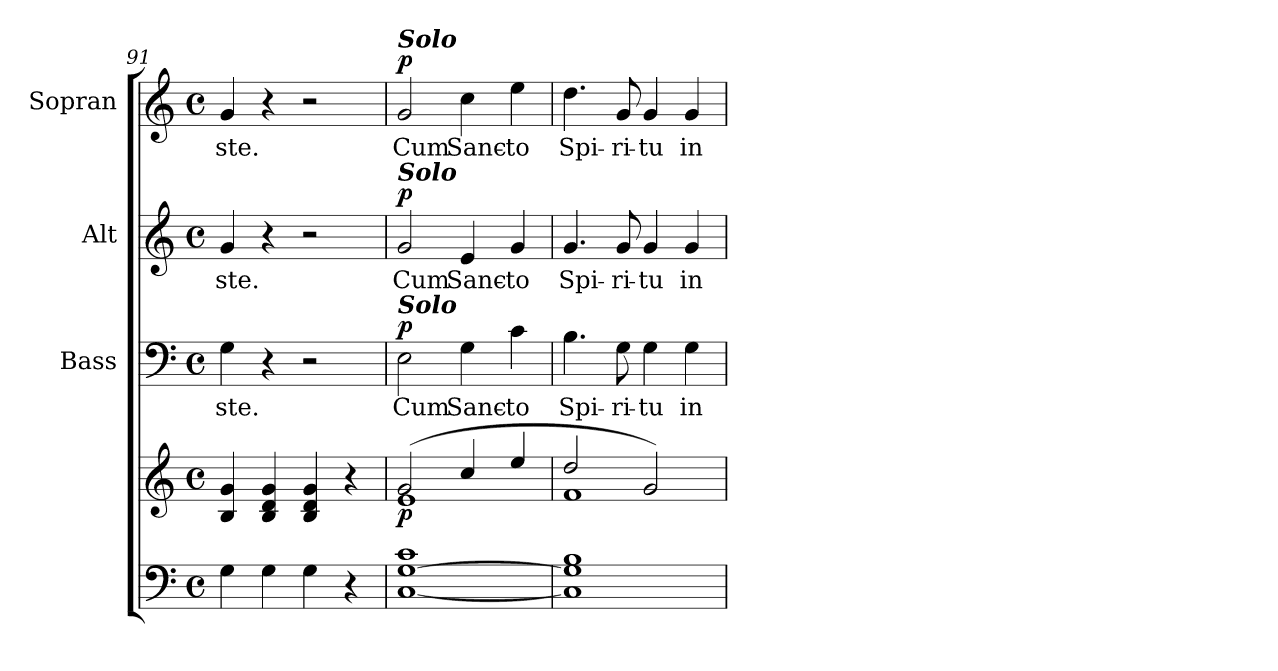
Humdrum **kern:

**kern	**kern	**dynam	**kern	**text	**dynam	**kern	**text	**dynam	**kern	**text	**dynam
*part4	*part4	*part4	*part3	*part3	*part3	*part2	*part2	*part2	*part1	*part1	*part1
*staff5	*staff4	*staff4/5	*staff3	*staff3	*staff3	*staff2	*staff2	*staff2	*staff1	*staff1	*staff1
*	*	*	*I"Bass	*	*	*I"Alt	*	*	*I"Sopran	*	*
*	*	*	*I'B.	*	*	*I'A.	*	*	*I'S.	*	*
*clefF4	*clefG2	*	*clefF4	*	*	*clefG2	*	*	*clefG2	*	*
*k[]	*k[]	*	*k[]	*	*	*k[]	*	*	*k[]	*	*
*C:	*C:	*	*C:	*	*	*C:	*	*	*C:	*	*
*M4/4	*M4/4	*	*M4/4	*	*	*M4/4	*	*	*M4/4	*	*
*met(c)	*met(c)	*	*met(c)	*	*	*met(c)	*	*	*met(c)	*	*
=91	=91	=91	=91	=91	=91	=91	=91	=91	=91	=91	=91
!	!	!	!	!LO:LY:b	!	!	!LO:LY:b	!	!	!LO:LY:b	!
4G\	4B/ 4g/	.	4G\	-ste.	.	4g/	-ste.	.	4g/	-ste.	.
4G\	4B/ 4d/ 4g/	.	4r	.	.	4r	.	.	4r	.	.
4G\	4B/ 4d/ 4g/	.	2r	.	.	2r	.	.	2r	.	.
4r	4r	.	.	.	.	.	.	.	.	.	.
=92	=92	=92	=92	=92	=92	=92	=92	=92	=92	=92	=92
*	*^	*	*	*	*	*	*	*	*	*	*
!	!	!	!	!	!	!	!	!	!	!LO:TX:a:Bi:t=Solo	!	!
!	!	!	!	!	!	!	!LO:TX:a:Bi:t=Solo	!	!	!	!	!
!	!	!	!	!LO:TX:a:Bi:t=Solo	!	!	!	!	!	!	!	!
!	!	!	!LO:DY:b	!	!LO:LY:b	!LO:DY:a	!	!LO:LY:b	!LO:DY:a	!	!LO:LY:b	!LO:DY:a
[1C [1G 1c	(2g/	1e	p	2E\	Cum	p	2g/	Cum	p	2g/	Cum	p
!	!	!	!	!	!LO:LY:b	!	!	!LO:LY:b	!	!	!LO:LY:b	!
.	4cc/	.	.	4G\	Sanc-	.	4e/	Sanc-	.	4cc\	Sanc-	.
!	!	!	!	!	!LO:LY:b	!	!	!LO:LY:b	!	!	!LO:LY:b	!
.	4ee/	.	.	4c\	-to	.	4g/	-to	.	4ee\	-to	.
=93	=93	=93	=93	=93	=93	=93	=93	=93	=93	=93	=93	=93
!	!	!	!	!	!LO:LY:b	!	!	!LO:LY:b	!	!	!LO:LY:b	!
1C] 1G] 1B	2dd/	1f	.	4.B\	Spi-	.	4.g/	Spi-	.	4.dd\	Spi-	.
!	!	!	!	!	!LO:LY:b	!	!	!LO:LY:b	!	!	!LO:LY:b	!
.	.	.	.	8G\	-ri-	.	8g/	-ri-	.	8g/	-ri-	.
!	!	!	!	!	!LO:LY:b	!	!	!LO:LY:b	!	!	!LO:LY:b	!
.	2g/)	.	.	4G\	-tu	.	4g/	-tu	.	4g/	-tu	.
!	!	!	!	!	!LO:LY:b	!	!	!LO:LY:b	!	!	!LO:LY:b	!
.	.	.	.	4G\	in	.	4g/	in	.	4g/	in	.
*	*v	*v	*	*	*	*	*	*	*	*	*	*
=	=	=	=	=	=	=	=	=	=	=	=
*-	*-	*-	*-	*-	*-	*-	*-	*-	*-	*-	*-
